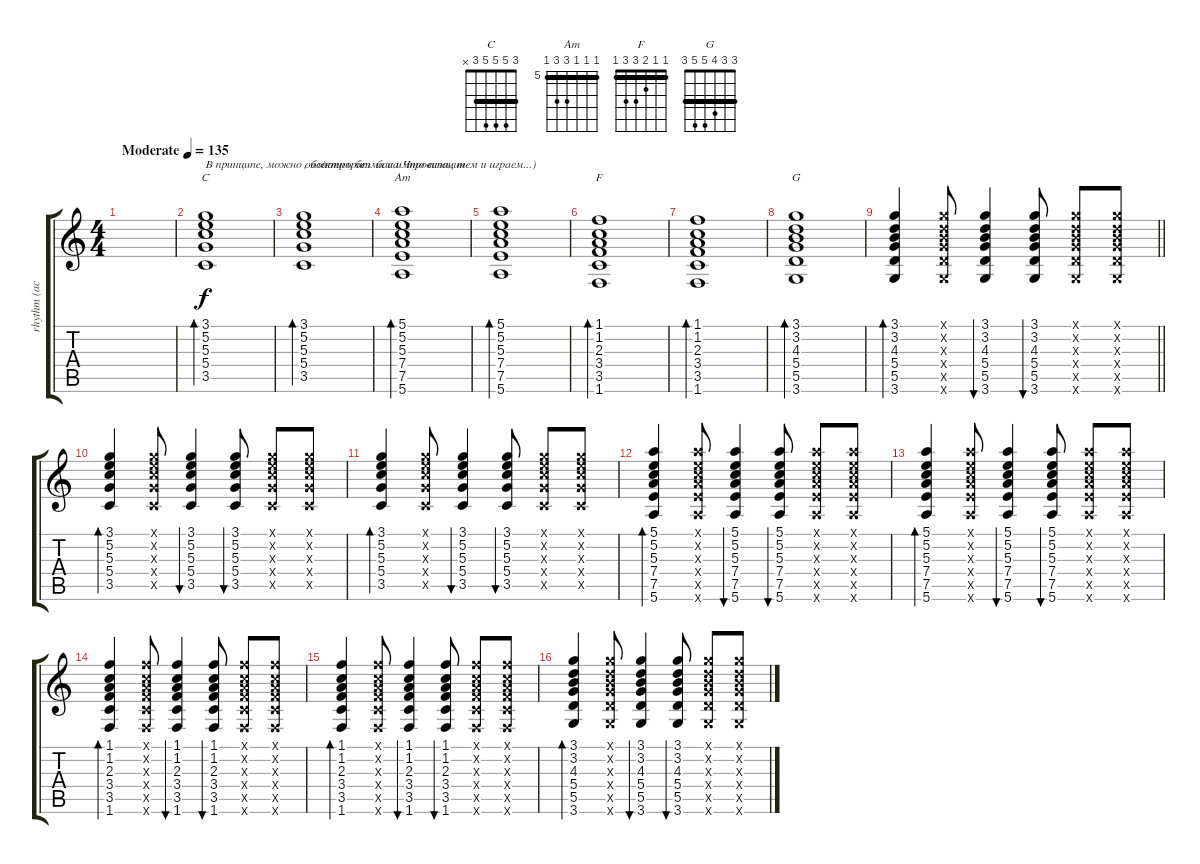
\track ("rhythm (acoustic) " "rhythm (ac") {instrument acousticguitarsteel}
\staff {score tabs}
\tuning (E4 B3 G3 D3 A2 E2) {hide}
\chord ("C" 3 5 5 5 3 x) {barre 3}
\chord ("Am" 5 5 5 7 7 5) {firstfret 5 barre 5}
\chord ("F" 1 1 2 3 3 1) {barre 1}
\chord ("G" 3 3 4 5 5 3) {barre 3}
\ts (4 4)
\tempo (135 "Moderate")
\clef g2
\ks c
|
(3.1 5.2 5.3 5.4 3.5).1{bd 120 ch "C" txt "В принципе, можно обойтись без  баса"} |
(3.1 5.2 5.3 5.4 3.5).1{bd 120 txt ", электроритма и импровизации"} |
(5.1 5.2 5.3 7.4 7.5 5.6).1{bd 120 ch "Am" txt "Что есть, тем и играем...)"} |
(5.1 5.2 5.3 7.4 7.5 5.6).1{bd 120} |
(1.1 1.2 2.3 3.4 3.5 1.6).1{bd 120 ch "F"} |
(1.1 1.2 2.3 3.4 3.5 1.6).1{bd 120} |
(3.1 3.2 4.3 5.4 5.5 3.6).1{bd 120 ch "G"} |
\barLineRight lightlight
(3.1 3.2 4.3 5.4 5.5 3.6).4{bd 60} (3.1{x} 3.2{x} 4.3{x} 5.4{x} 5.5{x} 3.6{x}).8 (3.1 3.2 4.3 5.4 5.5 3.6).4{bu 60} (3.1 3.2 4.3 5.4 5.5 3.6).8{bu 60} (3.1{x} 3.2{x} 4.3{x} 5.4{x} 5.5{x} 3.6{x}).8 (3.1{x} 3.2{x} 4.3{x} 5.4{x} 5.5{x} 3.6{x}).8 |
(3.1 5.2 5.3 5.4 3.5).4{bd 60} (3.1{x} 5.2{x} 5.3{x} 5.4{x} 3.5{x}).8 (3.1 5.2 5.3 5.4 3.5).4{bu 60} (3.1 5.2 5.3 5.4 3.5).8{bu 60} (3.1{x} 5.2{x} 5.3{x} 5.4{x} 3.5{x}).8 (3.1{x} 5.2{x} 5.3{x} 5.4{x} 3.5{x}).8 |
(3.1 5.2 5.3 5.4 3.5).4{bd 60} (3.1{x} 5.2{x} 5.3{x} 5.4{x} 3.5{x}).8 (3.1 5.2 5.3 5.4 3.5).4{bu 60} (3.1 5.2 5.3 5.4 3.5).8{bu 60} (3.1{x} 5.2{x} 5.3{x} 5.4{x} 3.5{x}).8 (3.1{x} 5.2{x} 5.3{x} 5.4{x} 3.5{x}).8 |
(5.1 5.2 5.3 7.4 7.5 5.6).4{bd 60} (5.1{x} 5.2{x} 5.3{x} 7.4{x} 7.5{x} 5.6{x}).8 (5.1 5.2 5.3 7.4 7.5 5.6).4{bu 60} (5.1 5.2 5.3 7.4 7.5 5.6).8{bu 60} (5.1{x} 5.2{x} 5.3{x} 7.4{x} 7.5{x} 5.6{x}).8 (5.1{x} 5.2{x} 5.3{x} 7.4{x} 7.5{x} 5.6{x}).8 |
(5.1 5.2 5.3 7.4 7.5 5.6).4{bd 60} (5.1{x} 5.2{x} 5.3{x} 7.4{x} 7.5{x} 5.6{x}).8 (5.1 5.2 5.3 7.4 7.5 5.6).4{bu 60} (5.1 5.2 5.3 7.4 7.5 5.6).8{bu 60} (5.1{x} 5.2{x} 5.3{x} 7.4{x} 7.5{x} 5.6{x}).8 (5.1{x} 5.2{x} 5.3{x} 7.4{x} 7.5{x} 5.6{x}).8 |
(1.1 1.2 2.3 3.4 3.5 1.6).4{bd 60} (1.1{x} 1.2{x} 2.3{x} 3.4{x} 3.5{x} 1.6{x}).8 (1.1 1.2 2.3 3.4 3.5 1.6).4{bu 60} (1.1 1.2 2.3 3.4 3.5 1.6).8{bu 60} (1.1{x} 1.2{x} 2.3{x} 3.4{x} 3.5{x} 1.6{x}).8 (1.1{x} 1.2{x} 2.3{x} 3.4{x} 3.5{x} 1.6{x}).8 |
(1.1 1.2 2.3 3.4 3.5 1.6).4{bd 60} (1.1{x} 1.2{x} 2.3{x} 3.4{x} 3.5{x} 1.6{x}).8 (1.1 1.2 2.3 3.4 3.5 1.6).4{bu 60} (1.1 1.2 2.3 3.4 3.5 1.6).8{bu 60} (1.1{x} 1.2{x} 2.3{x} 3.4{x} 3.5{x} 1.6{x}).8 (1.1{x} 1.2{x} 2.3{x} 3.4{x} 3.5{x} 1.6{x}).8 |
(3.1 3.2 4.3 5.4 5.5 3.6).4{bd 60} (3.1{x} 3.2{x} 4.3{x} 5.4{x} 5.5{x} 3.6{x}).8 (3.1 3.2 4.3 5.4 5.5 3.6).4{bu 60} (3.1 3.2 4.3 5.4 5.5 3.6).8{bu 60} (3.1{x} 3.2{x} 4.3{x} 5.4{x} 5.5{x} 3.6{x}).8 (3.1{x} 3.2{x} 4.3{x} 5.4{x} 5.5{x} 3.6{x}).8
